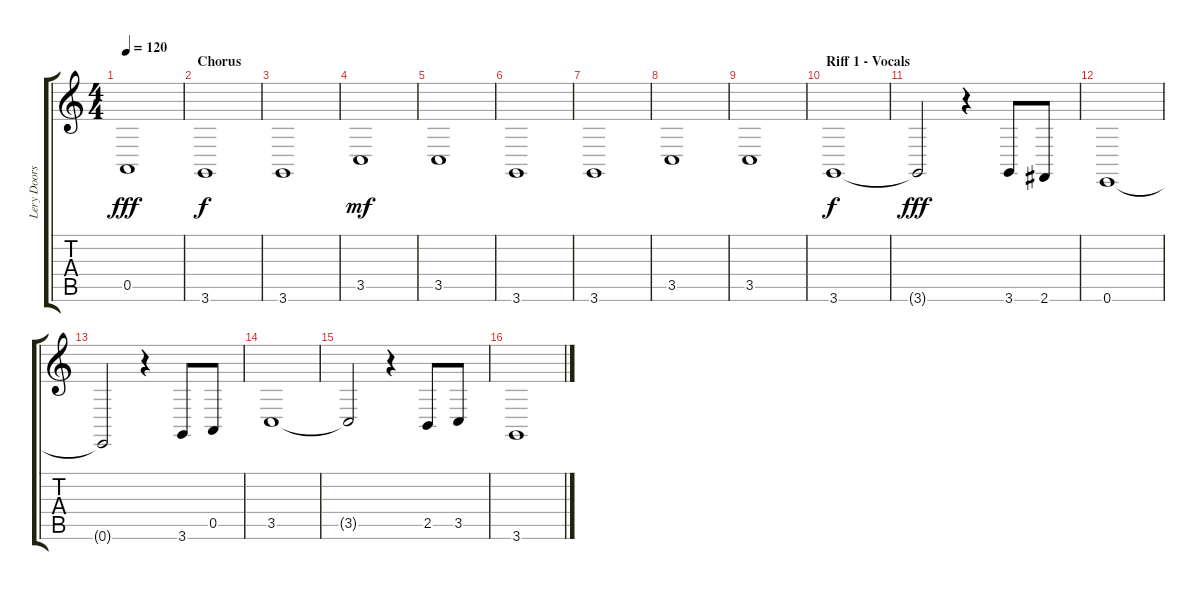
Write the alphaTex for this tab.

\track ("Lery Doors" "Lery Doors") {instrument cello}
\staff {score tabs}
\tuning (E4 B3 G3 D3 A2 E2) {hide}
\ts (4 4)
\tempo 120
\clef g2
\ks c
0.5{t}.1{dy fff} |
\section ("" "Chorus")
3.6.1{dy f} |
3.6.1 |
3.5.1{dy mf} |
3.5.1 |
3.6.1 |
3.6.1 |
3.5.1 |
3.5.1 |
\section ("" "Riff 1 - Vocals")
3.6.1{dy f} |
3.6{t}.2{dy fff} r.4 3.6.8 2.6.8 |
0.6.1 |
0.6{t}.2 r.4 3.6.8 0.5.8 |
3.5.1 |
3.5{t}.2 r.4 2.5.8 3.5.8 |
3.6.1
